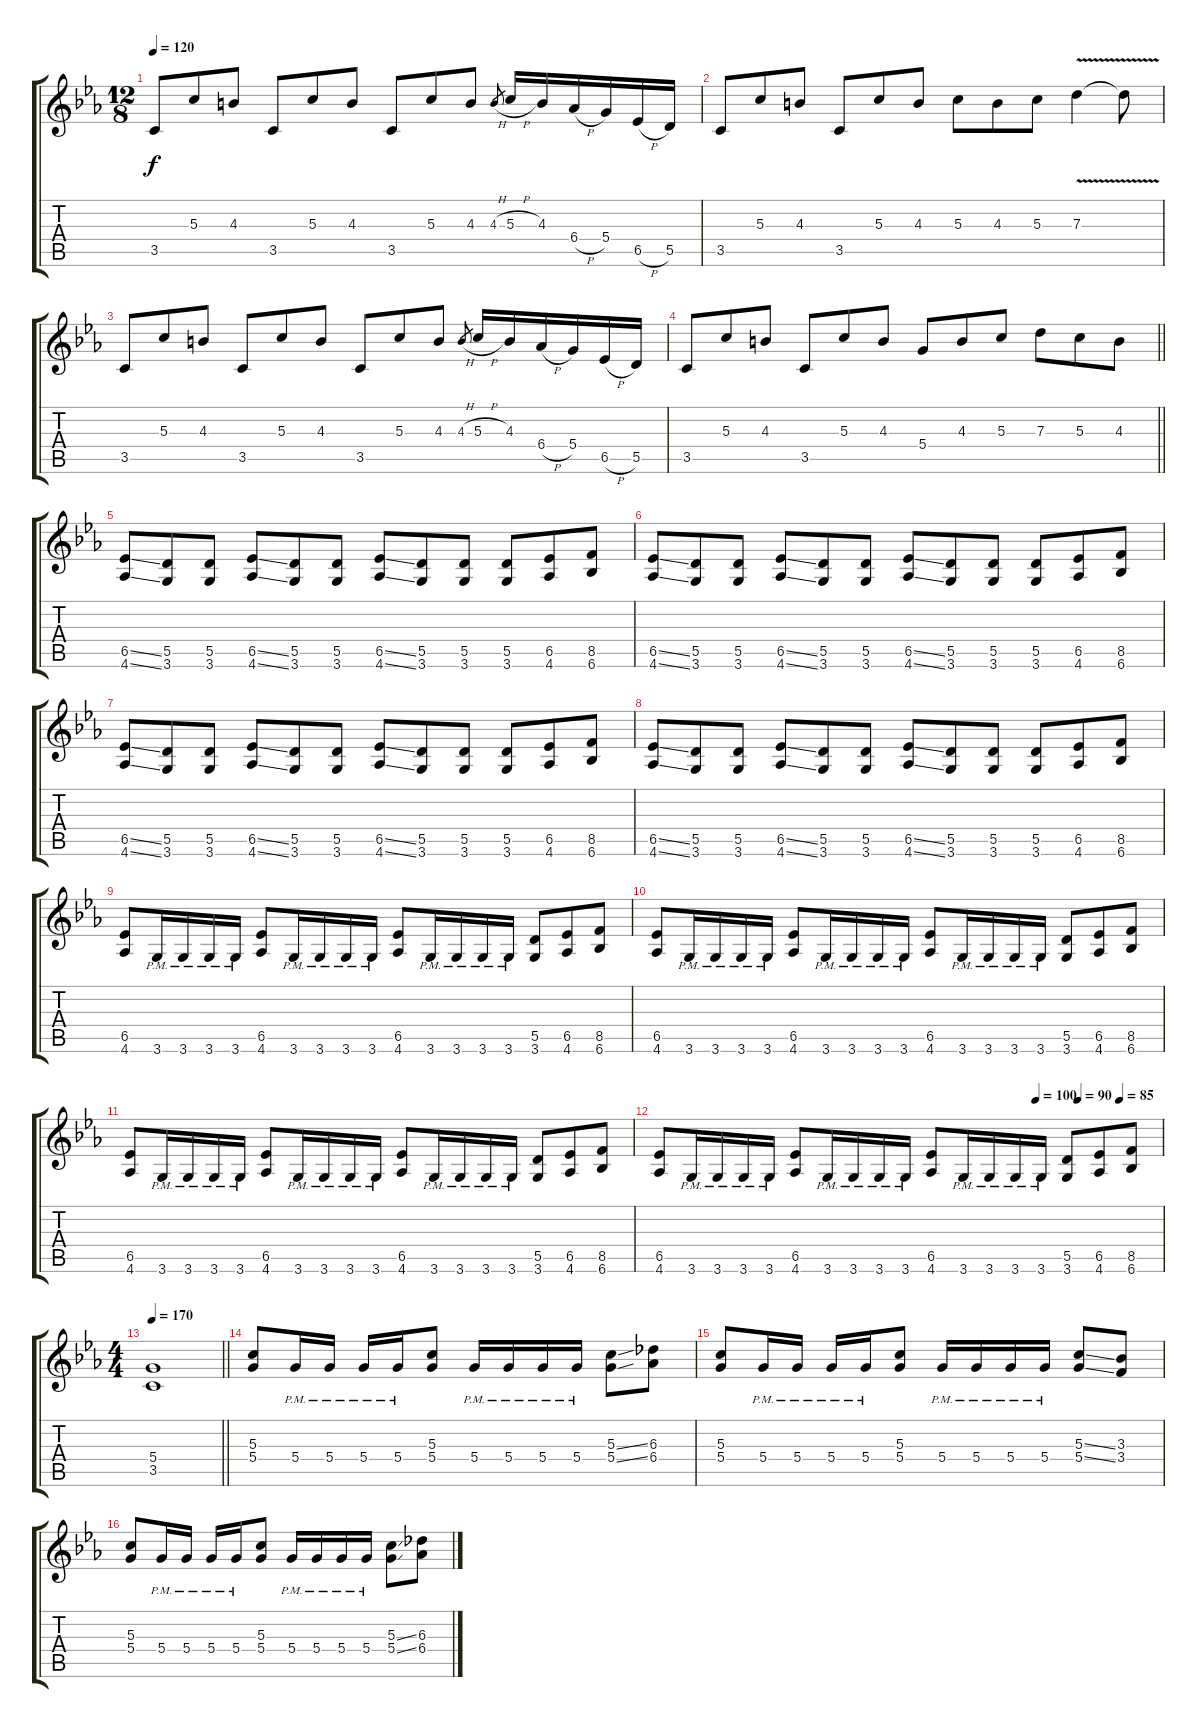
\track "" {instrument distortionguitar}
\staff {score tabs}
\tuning (E4 B3 G3 D3 A2 E2) {hide}
\ts (12 8)
\tempo 120
\clef g2
\ks eb
3.5.8{dy f} 5.3.8 4.3.8 3.5.8 5.3.8 4.3.8 3.5.8 5.3.8 4.3.8 4.3{h}.8{gr} 5.3{h}.16 4.3.16 6.4{h}.16 5.4.16 6.5{h}.16 5.5.16 |
3.5.8 5.3.8 4.3.8 3.5.8 5.3.8 4.3.8 5.3.8 4.3.8 5.3.8 7.3{v}.4 7.3{t}.8 |
3.5.8 5.3.8 4.3.8 3.5.8 5.3.8 4.3.8 3.5.8 5.3.8 4.3.8 4.3{h}.8{gr} 5.3{h}.16 4.3.16 6.4{h}.16 5.4.16 6.5{h}.16 5.5.16 |
\barLineRight lightlight
3.5.8 5.3.8 4.3.8 3.5.8 5.3.8 4.3.8 5.4.8 4.3.8 5.3.8 7.3.8 5.3.8 4.3.8 |
(6.5{ss} 4.6{ss}).8 (5.5 3.6).8 (5.5 3.6).8 (6.5{ss} 4.6{ss}).8 (5.5 3.6).8 (5.5 3.6).8 (6.5{ss} 4.6{ss}).8 (5.5 3.6).8 (5.5 3.6).8 (5.5 3.6).8 (6.5 4.6).8 (8.5 6.6).8 |
(6.5{ss} 4.6{ss}).8 (5.5 3.6).8 (5.5 3.6).8 (6.5{ss} 4.6{ss}).8 (5.5 3.6).8 (5.5 3.6).8 (6.5{ss} 4.6{ss}).8 (5.5 3.6).8 (5.5 3.6).8 (5.5 3.6).8 (6.5 4.6).8 (8.5 6.6).8 |
(6.5{ss} 4.6{ss}).8 (5.5 3.6).8 (5.5 3.6).8 (6.5{ss} 4.6{ss}).8 (5.5 3.6).8 (5.5 3.6).8 (6.5{ss} 4.6{ss}).8 (5.5 3.6).8 (5.5 3.6).8 (5.5 3.6).8 (6.5 4.6).8 (8.5 6.6).8 |
(6.5{ss} 4.6{ss}).8 (5.5 3.6).8 (5.5 3.6).8 (6.5{ss} 4.6{ss}).8 (5.5 3.6).8 (5.5 3.6).8 (6.5{ss} 4.6{ss}).8 (5.5 3.6).8 (5.5 3.6).8 (5.5 3.6).8 (6.5 4.6).8 (8.5 6.6).8 |
(6.5 4.6).8 3.6{pm}.16 3.6{pm}.16 3.6{pm}.16 3.6{pm}.16 (6.5 4.6).8 3.6{pm}.16 3.6{pm}.16 3.6{pm}.16 3.6{pm}.16 (6.5 4.6).8 3.6{pm}.16 3.6{pm}.16 3.6{pm}.16 3.6{pm}.16 (5.5 3.6).8 (6.5 4.6).8 (8.5 6.6).8 |
(6.5 4.6).8 3.6{pm}.16 3.6{pm}.16 3.6{pm}.16 3.6{pm}.16 (6.5 4.6).8 3.6{pm}.16 3.6{pm}.16 3.6{pm}.16 3.6{pm}.16 (6.5 4.6).8 3.6{pm}.16 3.6{pm}.16 3.6{pm}.16 3.6{pm}.16 (5.5 3.6).8 (6.5 4.6).8 (8.5 6.6).8 |
(6.5 4.6).8 3.6{pm}.16 3.6{pm}.16 3.6{pm}.16 3.6{pm}.16 (6.5 4.6).8 3.6{pm}.16 3.6{pm}.16 3.6{pm}.16 3.6{pm}.16 (6.5 4.6).8 3.6{pm}.16 3.6{pm}.16 3.6{pm}.16 3.6{pm}.16 (5.5 3.6).8 (6.5 4.6).8 (8.5 6.6).8 |
\tempo (100 0.75)
\tempo (90 0.8333333333333334)
\tempo (85 0.9166666666666666)
(6.5 4.6).8 3.6{pm}.16 3.6{pm}.16 3.6{pm}.16 3.6{pm}.16 (6.5 4.6).8 3.6{pm}.16 3.6{pm}.16 3.6{pm}.16 3.6{pm}.16 (6.5 4.6).8 3.6{pm}.16 3.6{pm}.16 3.6{pm}.16 3.6{pm}.16 (5.5 3.6).8 (6.5 4.6).8 (8.5 6.6).8 |
\ts (4 4)
\tempo 170
\barLineRight lightlight
(5.4 3.5).1 |
(5.3 5.4).8 5.4{pm}.16 5.4{pm}.16 5.4{pm}.16 5.4{pm}.16 (5.3 5.4).8 5.4{pm}.16 5.4{pm}.16 5.4{pm}.16 5.4{pm}.16 (5.3{ss} 5.4{ss}).8 (6.3 6.4).8 |
(5.3 5.4).8 5.4{pm}.16 5.4{pm}.16 5.4{pm}.16 5.4{pm}.16 (5.3 5.4).8 5.4{pm}.16 5.4{pm}.16 5.4{pm}.16 5.4{pm}.16 (5.3{ss} 5.4{ss}).8 (3.3 3.4).8 |
(5.3 5.4).8 5.4{pm}.16 5.4{pm}.16 5.4{pm}.16 5.4{pm}.16 (5.3 5.4).8 5.4{pm}.16 5.4{pm}.16 5.4{pm}.16 5.4{pm}.16 (5.3{ss} 5.4{ss}).8 (6.3 6.4).8
